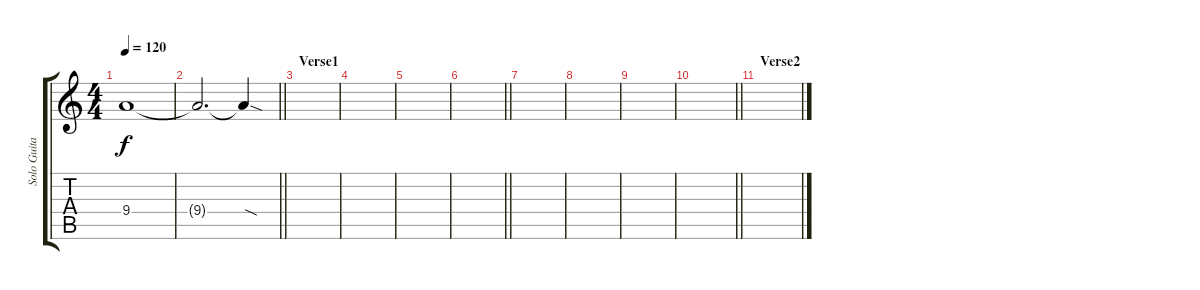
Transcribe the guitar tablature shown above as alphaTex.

\track ("Solo Guitar" "Solo Guita") {instrument distortionguitar}
\staff {score tabs}
\tuning (D4 A3 F3 C3 G2 D2) {hide}
\ts (4 4)
\tempo 120
\clef g2
\ks c
9.4.1{dy f} |
\barLineRight lightlight
9.4{t}.2{d} 9.4{sod t}.4 |
\section ("" "Verse1")
|
|
|
\barLineRight lightlight
|
|
|
|
\barLineRight lightlight
|
\section ("" "Verse2")
